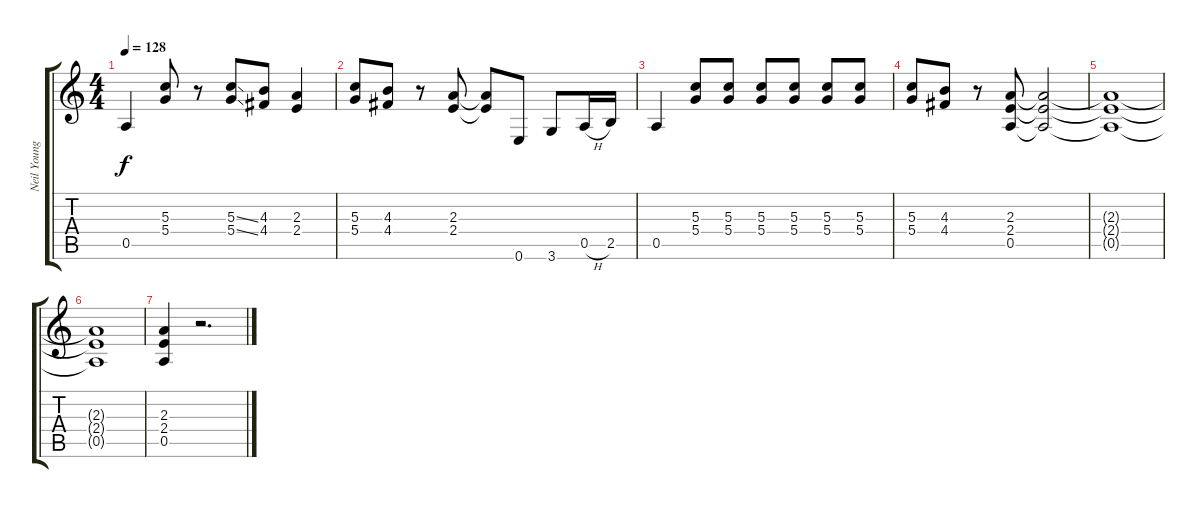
\track ("Neil Young Gtr 1 Rhythm" "Neil Young") {instrument overdrivenguitar}
\staff {score tabs}
\tuning (E4 B3 G3 D3 A2 E2) {hide}
\ts (4 4)
\tempo 128
\clef g2
\ks c
0.5.4{dy f} (5.3 5.4).8 r.8 (5.3{ss} 5.4{ss}).8 (4.3 4.4).8 (2.3 2.4).4 |
(5.3 5.4).8 (4.3 4.4).8 r.8 (2.3 2.4).8 (2.3{t} 2.4{t}).8 0.6.8 3.6.8 0.5{h}.16 2.5.16 |
0.5.4 (5.3 5.4).8 (5.3 5.4).8 (5.3 5.4).8 (5.3 5.4).8 (5.3 5.4).8 (5.3 5.4).8 |
(5.3 5.4).8 (4.3 4.4).8 r.8 (2.3 2.4 0.5).8 (2.3{t} 2.4{t} 0.5{t}).2 |
(2.3{t} 2.4{t} 0.5{t}).1 |
(2.3{t} 2.4{t} 0.5{t}).1 |
(2.3 2.4 0.5).4 r.2{d}
